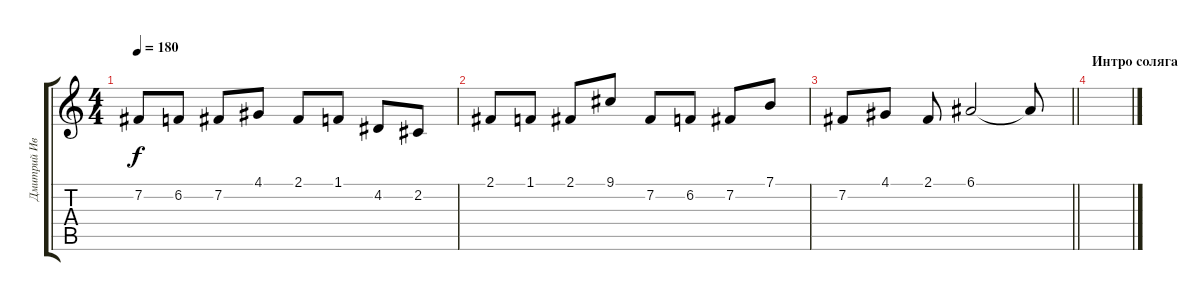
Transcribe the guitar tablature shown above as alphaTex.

\track ("Дмитрий Иванов" "Дмитрий Ив") {instrument violin}
\staff {score tabs}
\tuning (E4 B3 G3 D3 A2 E2) {hide}
\ts (4 4)
\tempo 180
\clef g2
\ks c
7.2.8{dy f} 6.2.8 7.2.8 4.1.8 2.1.8 1.1.8 4.2.8 2.2.8 |
2.1.8 1.1.8 2.1.8 9.1.8 7.2.8 6.2.8 7.2.8 7.1.8 |
\barLineRight lightlight
7.2.8 4.1.8 2.1.8 6.1.2 6.1{t}.8 |
\section ("" "Интро соляга")
